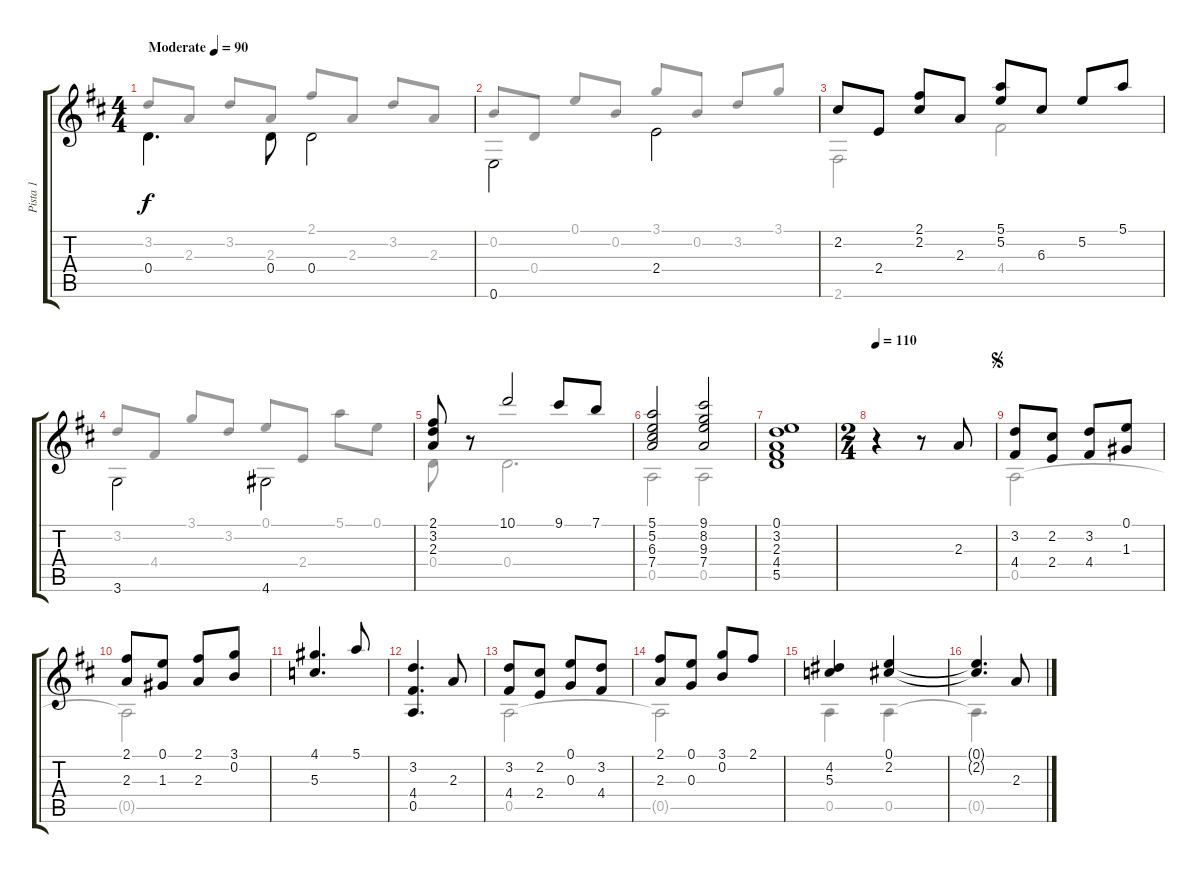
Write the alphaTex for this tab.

\track ("Pista 1" "Pista 1") {instrument acousticguitarsteel}
\staff {score tabs}
\tuning (E4 B3 G3 D3 A2 E2) {hide}
\voice
\ts (4 4)
\tempo (90 "Moderate")
\clef g2
\ks d
0.4.4{d dy f instrument acousticguitarsteel beam Down} 0.4.8{beam Down} 0.4.2{beam Down} |
0.6.2{beam Down} 2.4.2{beam Down} |
2.2.8 2.4.8 (2.1 2.2).8 2.3.8 (5.1 5.2).8 6.3.8 5.2.8 5.1.8 |
3.6.2{beam Down} 4.6.2{beam Down} |
(2.1 3.2 2.3).8 r.8 10.1.2{beam Up} 9.1.8 7.1.8 |
(5.1 5.2 6.3 7.4).2 (9.1 8.2 9.3 7.4).2 |
(0.1 3.2 2.3 4.4 5.5).1 |
\ts (2 4)
\tempo 110
r.4 r.8 2.3.8 |
\jump segno
(3.2 4.4).8 (2.2 2.4).8 (3.2 4.4).8{beam Up} (0.1 1.3).8{beam Up} |
(2.1 2.3).8{beam Up} (0.1 1.3).8{beam Up} (2.1 2.3).8 (3.1 0.2).8 |
(4.1 5.3).4{d beam Up} 5.1.8{beam Up} |
(3.2 4.4 0.5).4{d} 2.3.8 |
(3.2 4.4).8 (2.2 2.4).8 (0.1 0.3).8 (3.2 4.4).8 |
(2.1 2.3).8 (0.1 0.3).8 (3.1 0.2).8 2.1.8 |
(4.2 5.3).4 (0.1 2.2).4 |
(0.1{t} 2.2{t}).4{d} 2.3.8
\voice
\clef g2
\ottava regular
\simile none
\ks d
3.2.8{dy f beam Up} 2.3.8{beam Up} 3.2.8{beam Up} 2.3.8{beam Up} 2.1.8{beam Up} 2.3.8{beam Up} 3.2.8{beam Up} 2.3.8{beam Up} |
0.2.8{beam Up} 0.4.8{beam Up} 0.1.8{beam Up} 0.2.8{beam Up} 3.1.8{beam Up} 0.2.8{beam Up} 3.2.8{beam Up} 3.1.8{beam Up} |
2.6.2 4.4.2 |
3.2.8{beam Up} 4.4.8{beam Up} 3.1.8{beam Up} 3.2.8{beam Up} 0.1.8{beam Up} 2.4.8{beam Up} 5.1.8 0.1.8 |
0.4.8 r.8 0.4.2{d beam Down} |
0.5.2{beam Down} 0.5.2{beam Down} |
|
|
0.5.2{beam Down} |
0.5{t}.2{beam Down} |
|
|
0.5.2 |
0.5{t}.2 |
0.5.4 0.5.4 |
0.5{t}.4{d}
